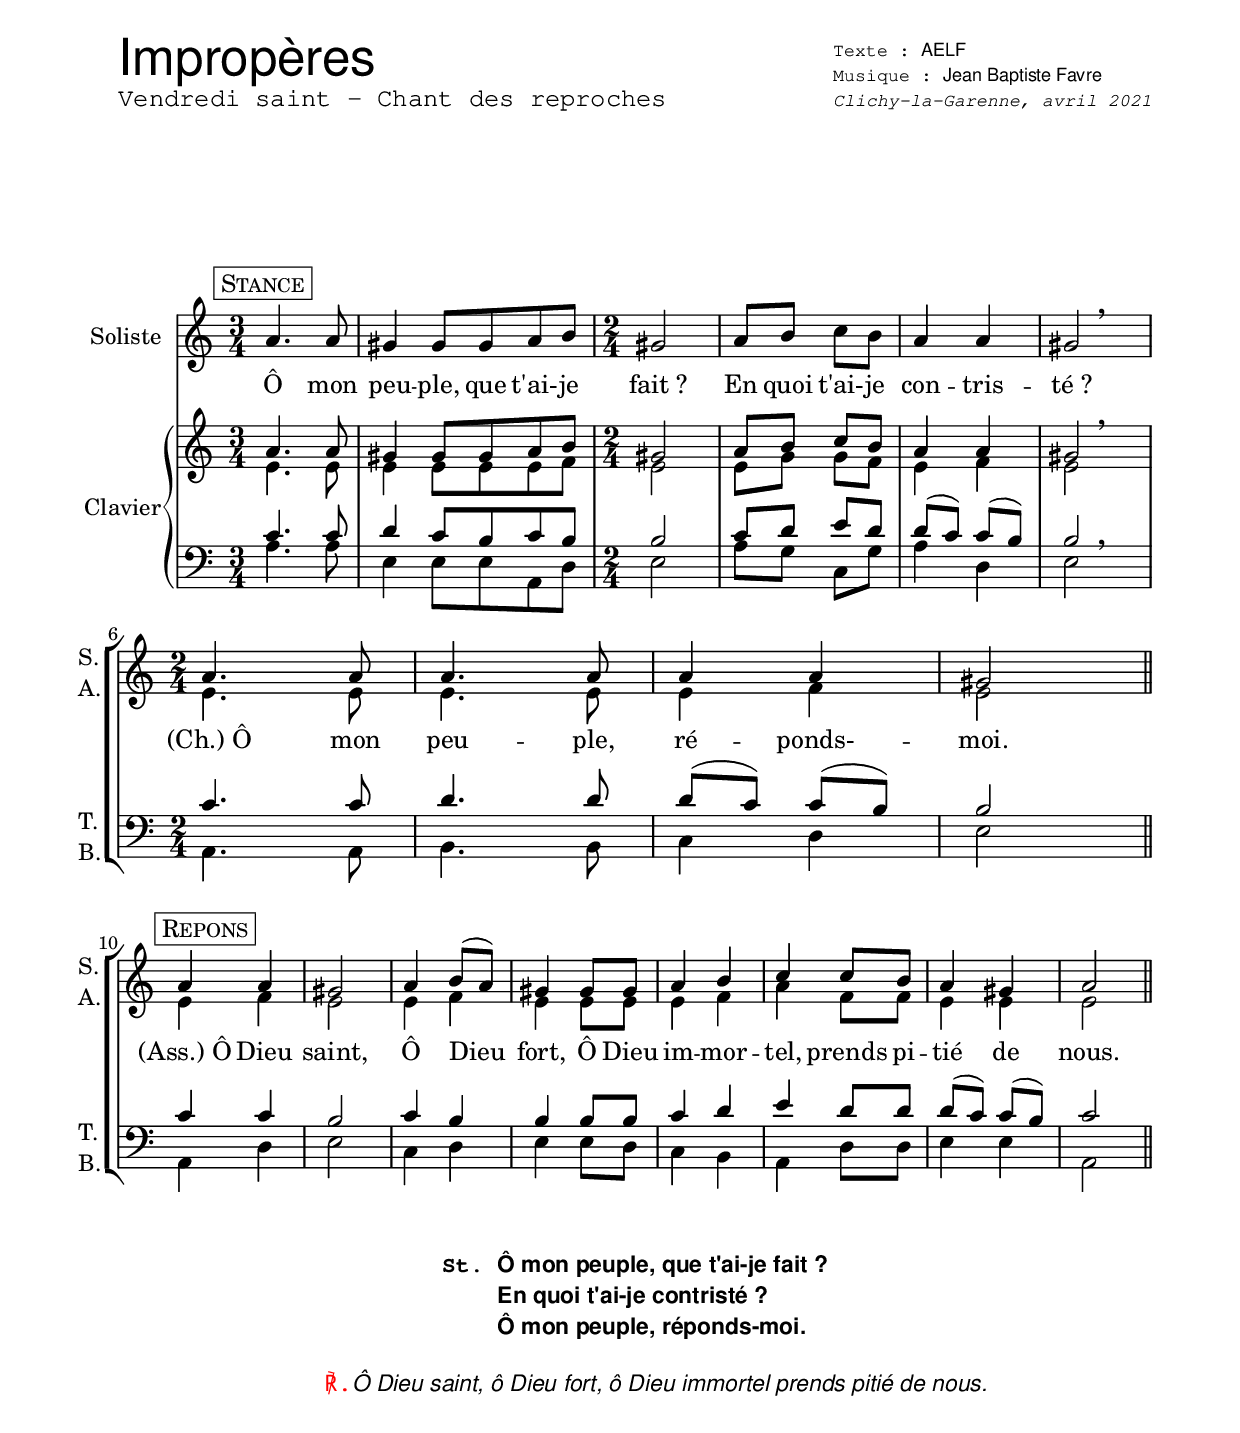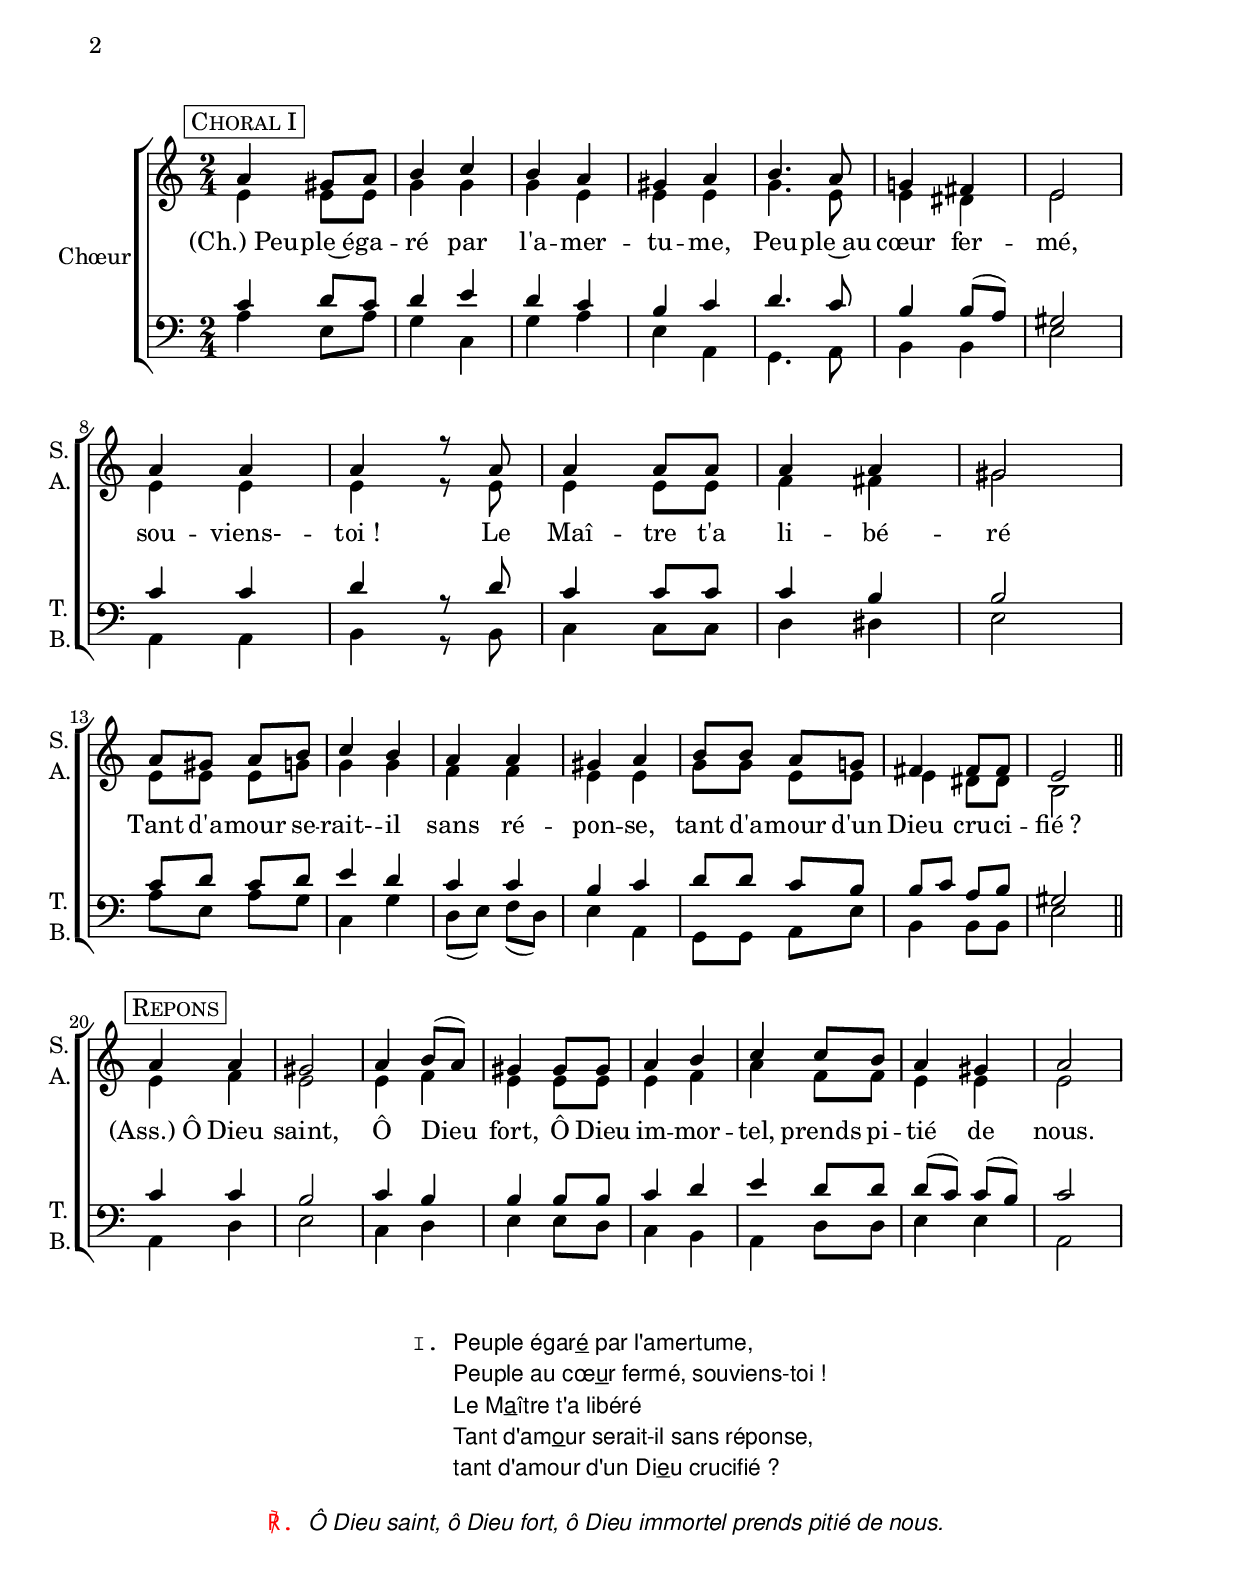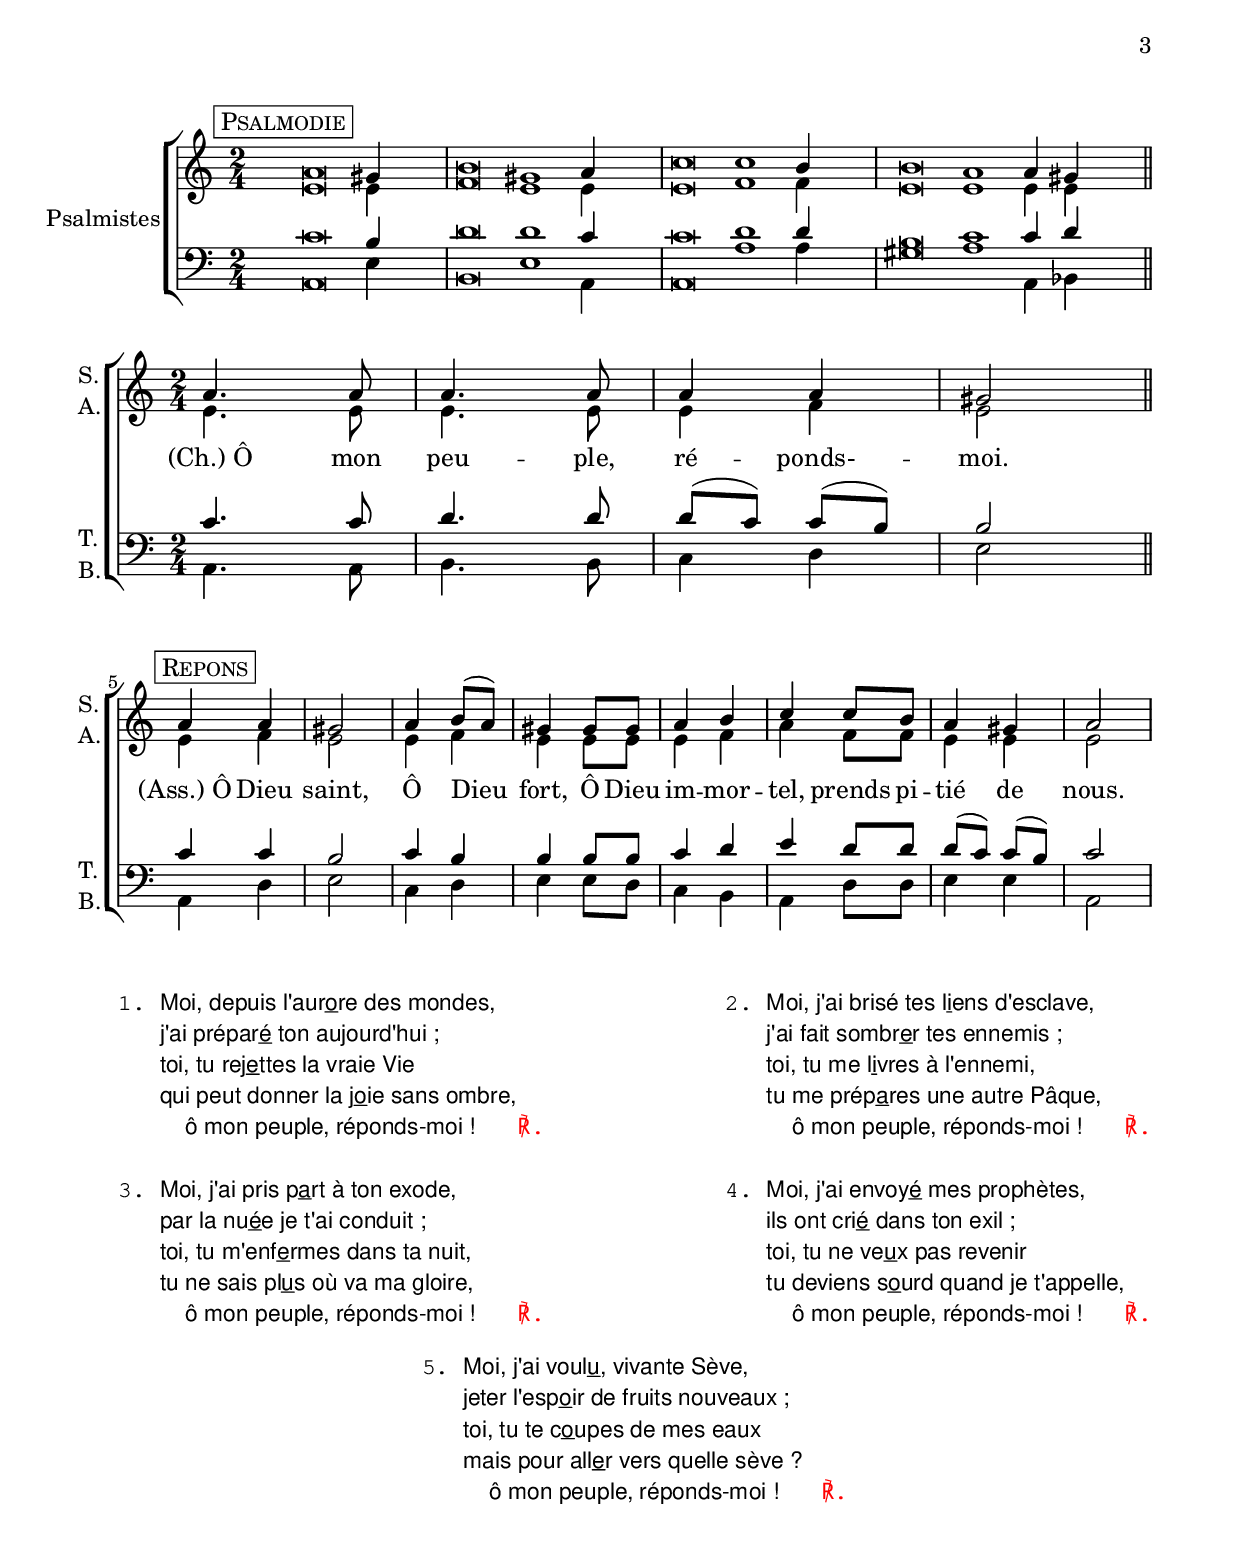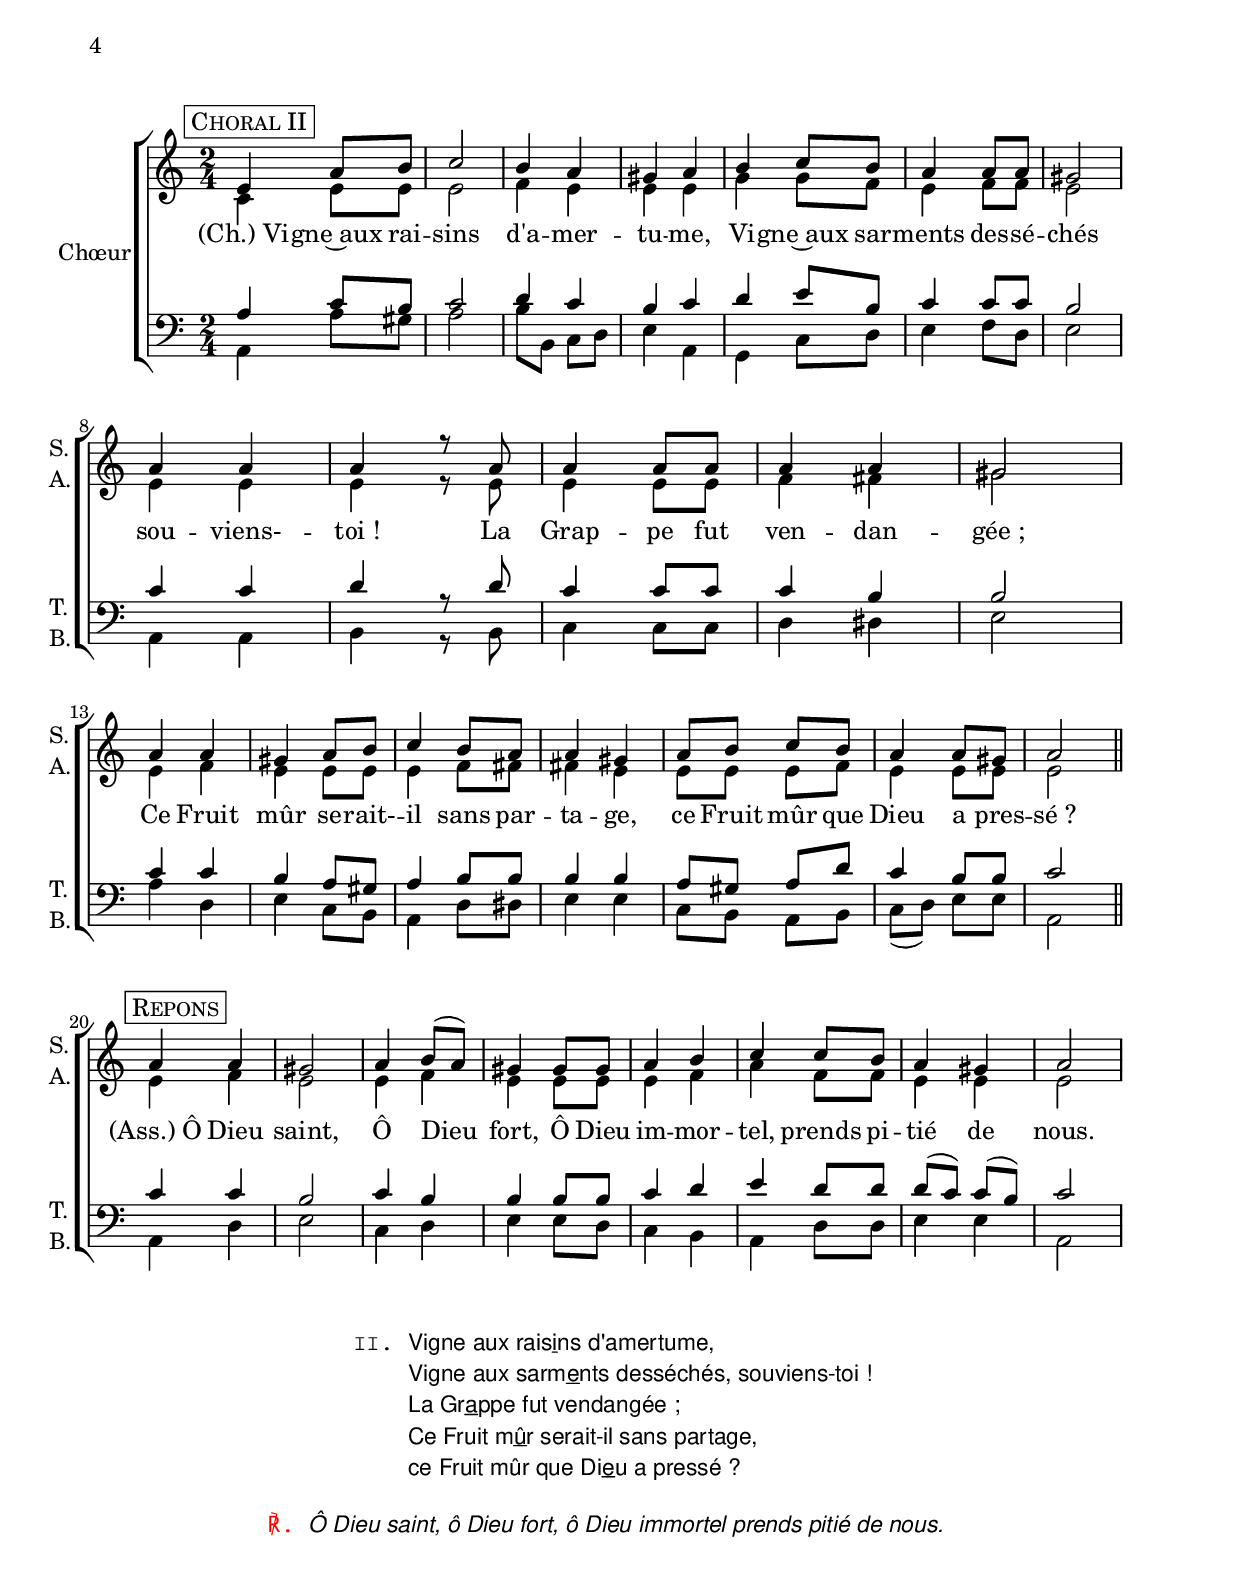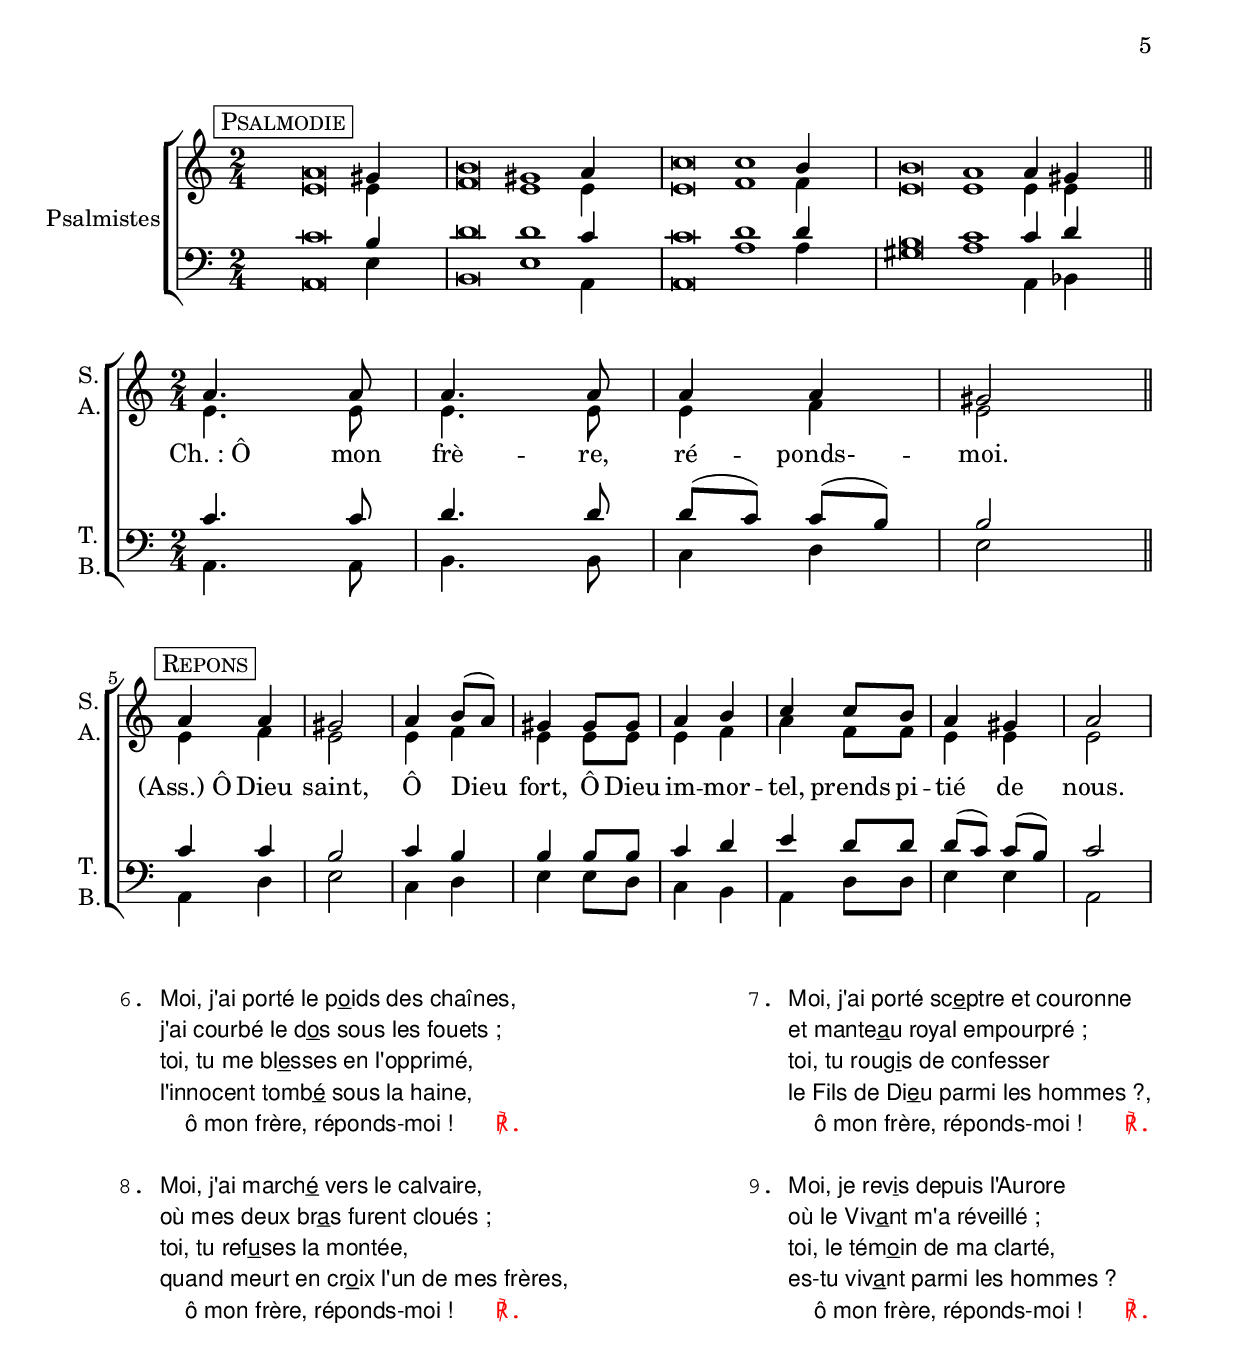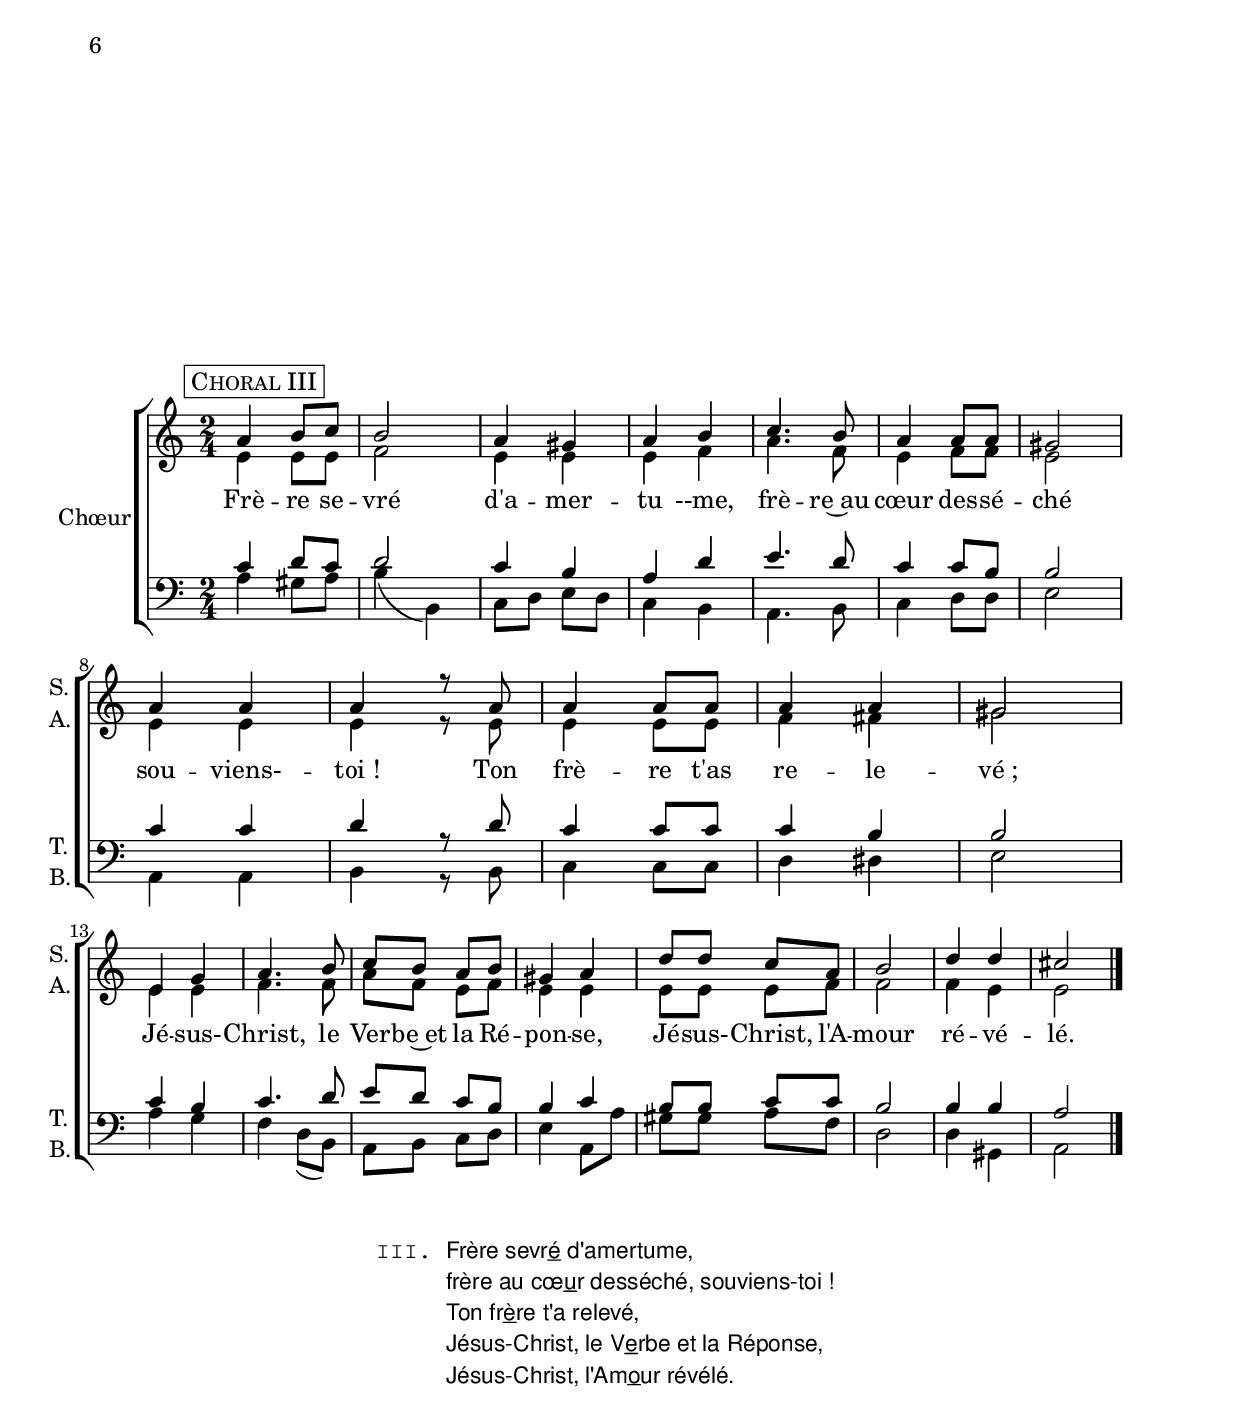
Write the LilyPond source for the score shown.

\version "2.22.0"
\language "english"
tRall = {
  \set Score.tempoHideNote = ##t
  \tempo 4=70
}
tAcce = {
  \set Score.tempoHideNote = ##t
  \tempo 2=100
}
cesure = {
  \tag #'audio s4
}

\include "../libs/commonFunctions.ily"

%%%%%
%%%%%
%%%%%
%%%%%
%%%%%
%%%%% Définitions des partitions
%%%%%
%%%%%
title = "Impropères"
subtitle = "Vendredi saint - Chant des reproches"
composer = "Jean Baptiste Favre"
poet = "AELF"
dedication = "Clichy-la-Garenne, avril 2021"

midiInstrumentName = "acoustic grand"

global = {
  \key a \minor
  \time 2/4
  }

%%%%%
%%%%%
%%%%%
%%%%%
%%%%%
%%%%% Stance pour soliste et orgue
%%%%%
%%%%%
stanceRhythms = { \set Score.tempoHideNote = ##t \tempo 4 = 60 \time 3/4 \partial 2 s2 s2. \time 2/4 s2*4 \breathe }
stanceMelody = { a4. a8 gs4 gs8 gs a b gs2 a8 b c b a4 a gs!2 }
stanceSopranoMusic = \relative c'' { \stanceMelody }
stanceAltoMusic = \relative c' { e4. e8 e4 e8 e e f  e2 e8 g g f e4 f e2 }
stanceTenorMusic = \relative c' { c4. c8 d4 c8 b c b b2 c8 d e d d (c) c (b) b2 }
stanceBassMusic = \relative c' { a4. a8 e4 e8 e a, d e2 a8 g c, g' a4 d, e2 }
stanceLyrics = \lyricmode {
  Ô mon peu -- ple, que t'ai- -- je fait&nbsp;?
  En quoi t'ai- -- je con -- tris -- té&nbsp;?
}

%%%%%
%%%%%
%%%%%
%%%%%
%%%%%
%%%%% Répons pour chœur à 4 voix mixtes
%%%%%
%%%%%
reponRhythms = { s2*4 }
reponSopranoMusic = \relative c'' { a4. a8 a4. a8 a4 a gs2 }
reponAltoMusic = \relative c' { e4. e8 e4. e8 e4 f e2 }
reponTenorMusic = \relative c' { c4. c8 d4. d8 d (c) c (b) b2 }
reponBassMusic = \relative c { a4. a8 b4. b8 c4 d e2 }
% Paroles pour la Stance
reponOneLyrics = \lyricmode { (Ch.)&nbsp;Ô mon peu -- ple, ré -- ponds- -- moi. }
% Paroles pour Psalmodie II
reponTwoLyrics = \lyricmode { Ch.&nbsp;:&nbsp;Ô mon frè -- re, ré -- ponds- -- moi. }

%%%%%
%%%%%
%%%%%
%%%%%
%%%%%
%%%%% Antienne pour chœur à 4 voix mixtes
%%%%%
%%%%%
antienneRhythms = { \set Score.tempoHideNote = ##t \tempo 4 = 75 s2*8 }
antienneSopranoMusic = \relative c'' { a4 a4 gs2 a4 b8 (a) gs4 gs8 gs a4 b c c8 b a4 gs a2 }
antienneAltoMusic = \relative c' { e4 f e2 e4 f e e8 e e4 f4 a4 f8 f e4 e e2 }
antienneTenorMusic = \relative c' { c4 c4 b2 c4 b b4 b8 b c4 d4 e4 d8 d d (c) c (b) c2 }
antienneBassMusic = \relative c { a4 d e2 c4 d e4 e8 d c4 b4 a d8 d e4 e a,2 }
antienneLyrics = \lyricmode { (Ass.)&nbsp;Ô Dieu saint, Ô Dieu fort, Ô Dieu im -- mor -- tel, prends pi -- tié de nous. }

%%%%%
%%%%%
%%%%%
%%%%%
%%%%%
%%%%% Choral & Psaume I pour chœur à 4 voix mixtes
%%%%%
%%%%%
choralOnePartOneRhythms = { \global \markCustom "Choral I" s2*7 }
choralOnePartOneSopranoMusic = \relative c'' { a4 gs!8 a b4 c b a gs a b4. a8 g!4 fs e2 }
choralOnePartOneAltoMusic =  \relative c' { e4 e8 e g4 g g e e e g4. e8 e4 ds e2 }
choralOnePartOneTenorMusic = \relative c' { c4 d8 c d4 e d c b c d4. c8 b4 b8 (a) gs2 }
choralOnePartOneBassMusic = \relative c' { a4 e8 a g4 c, g' a e a,4 g4. a8 b4 b e2 }
choralOnePartOneLyrics = \lyricmode {
  (Ch.)&nbsp;Peu -- ple~é -- ga -- ré par l'a -- mer -- tu -- me,
  Peu -- ple~au cœur fer -- mé,
}

choralOneReponRhythms = { s2*5 }
choralOneReponSopranoMusic = \relative c'' { a4 a a r8 a8 a4 a8 a a4 a gs2 }
choralOneReponAltoMusic = \relative c' { e4 e e4 r8 e8 e4 e8 e f4 fs gs2 }
choralOneReponTenorMusic = \relative c' { c4 c d4 r8 d8 c4 c8 c c4 b b2 }
choralOneReponBassMusic = \relative c { a4 a b4 r8 b8 c4 c8 c d4 ds e2 }
choralOneReponLyrics = \lyricmode { sou -- viens- -- toi&nbsp;! Le Maî -- tre t'a li -- bé -- ré }

choralOnePartTwoRhythms = { s2*7 }
choralOnePartTwoSopranoMusic = \relative c'' { a8 gs!8 a8 b c4 b a a gs a b8 b a g! fs4 fs8 fs e2 }
choralOnePartTwoAltoMusic =  \relative c' { e8 e e g g4 g f f e e g8 g e e e4 ds8 ds b2 }
choralOnePartTwoTenorMusic = \relative c' { c8 d8 c d e4 d c c b c d8 d c b b c a b gs2 }
choralOnePartTwoBassMusic = \relative c' { a8 e8 a g c,4 g' d8 (e) f (d) e4 a,4 g8 g a e' b4 b8 b e2 }
choralOnePartTwoLyrics = \lyricmode {
  Tant d'a -- mour se -- rait- -- il sans ré -- pon -- se,
  tant d'a -- mour d'un Dieu cru -- ci -- fié&nbsp;?
}

%%%%%
%%%%%
%%%%%
%%%%%
%%%%%
%%%%% Choral & Psaume II pour chœur à 4 voix mixtes
%%%%%
%%%%%
choralTwoPartOneRhythms = { \global \markCustom "Choral II" s2*7 }
choralTwoPartOneSopranoMusic = \relative c' { e4 a8 b c2 b4 a gs a b4 c8 b a4 a8 a gs2 }
choralTwoPartOneAltoMusic =  \relative c' { c4 e8 e e2 f4 e e e g g8 f e4 f8 f  e2 }
choralTwoPartOneTenorMusic = \relative c' { a4 c8 b c2 d4 c b c d e8 b c4 c8 c b2 }
choralTwoPartOneBassMusic = \relative c { a4 a'8 gs a2 b8 b, c d e4 a,4 g4 c8 d e4 f8 d e2 }
choralTwoPartOneLyrics = \lyricmode {
  (Ch.)&nbsp;Vi -- gne~aux rai -- sins d'a -- mer -- tu -- me,
  Vi -- gne~aux sar -- ments des -- sé -- chés
}

choralTwoReponRhythms = { s2*5 }
choralTwoReponSopranoMusic = \relative c'' { a4 a a r8 a8 a4 a8 a a4 a gs2 }
choralTwoReponAltoMusic = \relative c' { e4 e e4 r8 e8 e4 e8 e f4 fs gs2 }
choralTwoReponTenorMusic = \relative c' { c4 c d4 r8 d8 c4 c8 c c4 b b2 }
choralTwoReponBassMusic = \relative c { a4 a b4 r8 b8 c4 c8 c d4 ds e2 }
choralTwoReponLyrics = \lyricmode { sou -- viens- -- toi&nbsp;! La Grap -- pe fut ven -- dan -- gée&nbsp;; }

choralTwoPartTwoRhythms = { s2*7 }
choralTwoPartTwoSopranoMusic = \relative c'' { a4 a gs a8 b c4 b8 a a4 gs4 a8 b c b a4 a8 gs a2 }
choralTwoPartTwoAltoMusic =  \relative c' { e4 f e e8 e e4 f8 fs fs4 e e8 e e f e4 e8 e e2 }
choralTwoPartTwoTenorMusic = \relative c' { c4 c b a8 gs a4 b8 b b4 b a8 gs a d c4 b8 b c2 }
choralTwoPartTwoBassMusic = \relative c' { a4 d, e c8 b a4 d8 ds e4 e c8 b a b c8 (d8) e8 e a,2 }
choralTwoPartTwoLyrics = \lyricmode {
  Ce Fruit mûr se -- rait- -- il sans par -- ta -- ge,
  ce Fruit mûr que Dieu a pres -- sé&nbsp;?
}

%%%%%
%%%%%
%%%%%
%%%%%
%%%%%
%%%%% Choral III pour chœur à 4 voix mixtes
%%%%%
%%%%%
choralThreePartOneRhythms = { \global \markCustom "Choral III" s2*7 }
choralThreePartOneSopranoMusic = \relative c'' { a4 b8 c b2 a4 gs a b c4. b8 a4 a8 a gs2 }
choralThreePartOneAltoMusic =  \relative c' { e4 e8 e f2 e4 e e f a4. f8 e4 f8 f e2 }
choralThreePartOneTenorMusic = \relative c' { c4 d8 c d2 c4 b a d e4. d8 c4 c8 b b2 }
choralThreePartOneBassMusic = \relative c' { a4 gs8 a b4 (b,) c8 d e d c4 b a4. b8 c4 d8 d e2 }
choralThreePartOneLyrics = \lyricmode {
  Frè -- re se -- vré d'a -- mer -- tu --me,
  frè -- re~au cœur des -- sé -- ché
}

choralThreeReponRhythms = { s2*5 }
choralThreeReponSopranoMusic = \relative c'' { a4 a a r8 a8 a4 a8 a a4 a gs2 }
choralThreeReponAltoMusic = \relative c' { e4 e e4 r8 e8 e4 e8 e f4 fs gs2 }
choralThreeReponTenorMusic = \relative c' { c4 c d4 r8 d8 c4 c8 c c4 b b2 }
choralThreeReponBassMusic = \relative c { a4 a b4 r8 b8 c4 c8 c d4 ds e2 }
choralThreeReponLyrics = \lyricmode { sou -- viens- -- toi&nbsp;! Ton frè -- re t'as re -- le -- vé&nbsp;; }

choralThreePartTwoRhythms = { s2*8 }
choralThreePartTwoSopranoMusic = \relative c' { e4 g a4. b8 c b a b gs4 a4 d8 d c a b2 d4 d cs2 }
choralThreePartTwoAltoMusic =  \relative c' { e4 e f4. f8 a f e f e4 e4 e8 e e f f2 f4 e e2}
choralThreePartTwoTenorMusic = \relative c' { c4 b c4. d8 e d c b b4 c b8 b c c b2 b4 b a2 }
choralThreePartTwoBassMusic = \relative c' { a4 g f d8 (b) a8 b c d e4 a,8 a' gs8 gs a f d2 d4 gs, a2 }
choralThreePartTwoLyrics = \lyricmode {
  Jé -- sus- -- Christ, le Ver -- be~et la Ré -- pon -- se,
  Jé -- sus- -- Christ, l'A -- mour ré -- vé -- lé.
}

choralPsalmRhythms = { \cadenzaOn \cesure \tAcce s\breve \tRall s4 \cesure \bar "|" \tAcce s\breve s1 \tRall s4 \cesure \bar "|" \tAcce s\breve s1 \tRall s4 \cesure \bar "|" \tAcce s\breve s1 \tRall s4 s \cesure \cadenzaOff }
choralPsalmSoprano = \relative c'' { \cesure a\breve gs4 \cesure b\breve gs!1 a4  \cesure c\breve c1  b4 \cesure b\breve   a1 a4 gs! \cesure }
choralPsalmAlto =    \relative c'  { \cesure e\breve e4  \cesure f\breve e1   e4  \cesure e\breve f1  f4 \cesure e\breve   e1 e4 e \cesure }
choralPsalmTenor =   \relative c'  { \cesure c\breve b4  \cesure d\breve d1   c4  \cesure c\breve d1  d4 \cesure b\breve   c1 c4 d \cesure }
choralPsalmBass =    \relative c   { \cesure a\breve e'4 \cesure b\breve e1   a,4 \cesure a\breve a'1 a4 \cesure gs!\breve a1 a,4 bf \cesure }

%%%%%
%%%%%
%%%%%
%%%%%
%%%%%
%%%%% Impression de la partition
%%%%%
%%%%%
%%%%%
%%%%%
%%%%%
\paper {
  top-margin = 1\cm
  bottom-margin = 1\cm
  left-margin = 1\cm
  right-margin = 1\cm
  indent = 1\cm
  % Plan for recto-verso printing with inner margin
  two-sided = ##t
  inner-margin =  2\cm
  outer-margin = 1.5\cm
  }
MidiOutput = \midi {
      \context {
        \Staff
        \remove "Staff_performer"
      }
      \context {
        \Voice
        \consists "Staff_performer"
      }
      \tempo 4 = 75
      \set midiMergeUnisons = ##t
    }
FirstScorePaper = \paper {
    markup-system-spacing = #'((basic-distance . 15)
       (minimum-distance . 15)
       (padding . 15)
       (stretchability . 15))
    top-markup-spacing = #'((basic-distance . 5)
       (minimum-distance . 5)
       (padding . 5)
       (stretchability . 5))
    top-system-spacing = #'((basic-distance . 5)
       (minimum-distance . 5)
       (padding . 5)
       (stretchability . 5))
    system-system-spacing = #'((basic-distance . 8)
       (minimum-distance . 8)
       (padding . 3)
       (stretchability . 3))
    scoreTitleMarkup = \markup \columns {
        \fill-line {
            \column {
              \line {
                \left-column {
                  \vspace #1.1
                  \fontsize #7 \sans \fromproperty #'header:title
                  \fontsize #1 \typewriter \fromproperty #'header:subtitle
                }
              }
            }
            \column {
              \vspace #0.5
              \fontsize #-2 \line {
                \left-column {
                  \concat { \typewriter "Texte&nbsp;: " \sans \fromproperty #'header:poet }
                  \concat { \typewriter "Musique&nbsp;: " \sans \fromproperty #'header:composer }
                  \typewriter \italic \fromproperty #'header:dedication
                }
              }
            }
          }
      }
    oddFooterMarkup = \markup {}
    #(include-special-characters)
  }
OtherScoresPaper = \paper {
    markup-system-spacing = #'((basic-distance . 5)
       (minimum-distance . 5)
       (padding . 5)
       (stretchability . 5))
    top-markup-spacing = #'((basic-distance . 5)
       (minimum-distance . 5)
       (padding . 5)
       (stretchability . 5))
    top-system-spacing = #'((basic-distance . 5)
       (minimum-distance . 5)
       (padding . 5)
       (stretchability . 5))
    system-system-spacing = #'((basic-distance . 5)
       (minimum-distance . 5)
       (padding . 5)
       (stretchability . 5))
    oddFooterMarkup = \markup {}
    #(include-special-characters)
  }
LastScorePaper = \paper {
    top-system-spacing = #'((basic-distance . 5)
       (minimum-distance . 30)
       (padding . 30)
       (stretchability . 5))
    system-system-spacing = #'((basic-distance . 8)
       (minimum-distance . 8)
       (padding . 3)
       (stretchability . 3))
    oddFooterMarkup = \markup {}
    #(include-special-characters)
}
FirstScoreHeader = \header {
    title = \title
    subtitle = \subtitle
    composer = \composer
    poet = \poet
    dedication = \dedication
  }
OtherScoresHeader = \header {
    title = ##f
    subtitle = ##f
    composer = ##f
    poet = ##f
    dedication = ##f
  }

%%%%%
%%%%%
%%%%%
%%%%%
%%%%%
%%%%% Stance pour soliste et orgue
%%%%%
%%%%%
\bookpart {
  \FirstScorePaper
  \score {
    {
      <<
        \new Staff = "stanceSolistStaff" \with { instrumentName = "Soliste" midiInstrument = \midiInstrumentName }
        <<
          \clef "treble"
          \new Voice = "stanceRhythms" { \markCustom "Stance" \global \stanceRhythms }
          \new Voice = "stanceMelody" { \relative c'' { \stanceMelody } }
        >>
        \new Lyrics \lyricsto "stanceMelody" { \stanceLyrics }
        \new PianoStaff = "stancePiano" \with { instrumentName = "Clavier" midiInstrument = \midiInstrumentName }
        <<
          \new Staff = "stancePianoHighStaff"
          <<
            \clef "treble"
            \new Voice = "stancePianoRhythms" { \stanceRhythms \break }
            \new Voice = "stancePianoSoprano" { \voiceOne \stanceSopranoMusic }
            \new Voice = "stancePianoAlto" { \voiceTwo \stanceAltoMusic }
          >>
          \new Staff  = "stancePianoLowStaff"
          <<
            \clef "bass"
            \new Voice = "stancePianoRhythms" { \stanceRhythms }
            \new Voice = "stancePianoTenor" { \voiceOne \stanceTenorMusic }
            \new Voice = "stancePianoBass" { \voiceTwo \stanceBassMusic }
          >>
        >>
      >>
      \new ChoirStaff = "stanceChoirStaff"
      <<
        \new Staff = "stanceHighStaff" \with { shortInstrumentName = \markup { \column { "S." "A." } } midiInstrument = \midiInstrumentName }
        <<
          \clef "treble"
          \new Voice = "stanceRhythms" { \reponRhythms \bar "||" \break \markCustom "Repons" \antienneRhythms \bar "||" }
          \new Voice = "stanceSoprano" { \voiceOne \reponSopranoMusic \antienneSopranoMusic }
          \new Voice = "stanceAlto" { \voiceTwo \reponAltoMusic \antienneAltoMusic }
        >>
        \new Lyrics \lyricsto "stanceSoprano" { \reponOneLyrics \antienneLyrics }
        \new Staff  = "stanceLowStaff" \with { shortInstrumentName = \markup { \column { "T." "B." } } midiInstrument = \midiInstrumentName }
        <<
          \clef "bass"
          \new Voice = "stanceRhythms" { \reponRhythms \antienneRhythms }
          \new Voice = "stanceTenor" { \voiceOne \reponTenorMusic \antienneTenorMusic}
          \new Voice = "stanceBass" { \voiceTwo \reponBassMusic \antienneBassMusic }
        >>
      >>
    }
    \layout {
        ragged-last = ##f
        \context {
            \Staff
            \RemoveEmptyStaves
        }
    }
    \MidiOutput
    \FirstScoreHeader
  }
  \markuplist {
    \override #'(font-family . sans)
    \column {
      \fill-line {
        \column {
          \concat { \bold { \typewriter "St. " "Ô mon peuple, que t'ai-je fait ?" } }
          \concat { \bold { \typewriter "    " "En quoi t'ai-je contristé ?" } }
          \concat { \bold { \typewriter "    " "Ô mon peuple, réponds-moi." } }
        }
      }
    }
    \vspace #1
    \override #'(font-family . sans)
    \column {
      \fill-line {
        \column {
          \concat {  \with-color #red { \typewriter "   ℟." } \italic "Ô Dieu saint, ô Dieu fort, ô Dieu immortel prends pitié de nous." }
        }
      }
    }
  }
}

%%%%%
%%%%%
%%%%%
%%%%%
%%%%%
%%%%% Choral I pour chœur à 4 voix
%%%%%
%%%%%
\bookpart {
  \OtherScoresPaper
  \score {
    {
      \new ChoirStaff = "choralChoirStaff" \with { instrumentName = "Chœur" } <<
        \new Staff = "choralChoirHighStaff" \with { shortInstrumentName = \markup { \column { "S." "A." } } } <<
          \clef "treble"
          \new Voice = "choralRhythms" { \choralOnePartOneRhythms \break \choralOneReponRhythms \break \choralOnePartTwoRhythms \bar "||" \break \markCustom "Repons" \antienneRhythms }
          \new Voice = "choralSoprano" { \voiceOne \choralOnePartOneSopranoMusic \choralOneReponSopranoMusic \choralOnePartTwoSopranoMusic \antienneSopranoMusic }
          \new Voice = "choralAlto" { \voiceTwo \choralOnePartOneAltoMusic \choralOneReponAltoMusic \choralOnePartTwoAltoMusic \antienneAltoMusic }
        >>
        \new Lyrics \lyricsto "choralSoprano" { \choralOnePartOneLyrics \choralOneReponLyrics \choralOnePartTwoLyrics \antienneLyrics }
        \new Staff  = "choralChoirLowStaff" \with { shortInstrumentName = \markup { \column { "T." "B." } } } <<
          \clef "bass"
          \new Voice = "choralRhythms" { \choralOnePartOneRhythms \choralOneReponRhythms \choralOnePartTwoRhythms \antienneRhythms }
          \new Voice = "choralTenor" { \voiceOne \choralOnePartOneTenorMusic \choralOneReponTenorMusic \choralOnePartTwoTenorMusic \antienneTenorMusic }
          \new Voice = "choralBass" { \voiceTwo \choralOnePartOneBassMusic \choralOneReponBassMusic \choralOnePartTwoBassMusic \antienneBassMusic }
        >>
      >>
    }
    \layout {
        ragged-last = ##f
        \context {
            \Staff
            \RemoveEmptyStaves
        }
    }
    \MidiOutput
    \OtherScoresHeader
  }
  \markuplist {
    \override #'(font-family . sans)
    \column {
      \fill-line {
        \column {
          \concat { \typewriter "  I. " "Peuple égar" \underline é " par l'amertume," }
          \concat { \typewriter "     " "Peuple au cœ" \underline u "r fermé, souviens-toi&nbsp;!" }
          \concat { \typewriter "     " "Le M" \underline a "ître t'a libéré" }
          \concat { \typewriter "     " "Tant d'am" \underline o "ur serait-il sans réponse," }
          \concat { \typewriter "     " "tant d'amour d'un Di" \underline e "u crucifié&nbsp;?" }
        }
      }
      \vspace #1
      \column {
        \fill-line {
          \column {
            \concat { \with-color #red { \typewriter "℟. " } \italic { "Ô Dieu saint, ô Dieu fort, ô Dieu immortel prends pitié de nous." } }
          }
        }
      }
    }
  }
}

%%%%%
%%%%%
%%%%%
%%%%%
%%%%%
%%%%% Psalmodie I pour solistes et chœur à 4 voix
%%%%%
%%%%%
\bookpart {
  \OtherScoresPaper
  \score {
    {
      \new ChoirStaff = "psalmodyChoirStaff" \with { instrumentName = "Psalmistes" }
      {
        <<
          \new Staff = "psalmodyHighStaff"
          <<
            \clef "treble"
            \new Voice = "psalmodyRhythms" { \global \markCustom "Psalmodie" \choralPsalmRhythms \bar "||" \break }
            \new Voice = "psalmodySoprano" { \voiceOne \choralPsalmSoprano }
            \new Voice = "psalmodyAlto" { \voiceTwo \choralPsalmAlto }
          >>
          \new Staff  = "psalmodyLowStaff" <<
            \clef "bass"
            \new Voice = "psalmodyRhythms" { \global \choralPsalmRhythms }
            \new Voice = "psalmodyTenor" { \voiceOne \choralPsalmTenor }
            \new Voice = "psalmodyBass" { \voiceTwo \choralPsalmBass }
          >>
        >>
        <<
          \new Staff = "psalmodyReponHighStaff" \with { shortInstrumentName = \markup { \column { "S." "A." } } }
          <<
            \clef "treble"
            \new Voice = "psalmodyReponRhythms" { \reponRhythms \bar "||" \break \markCustom "Repons" \antienneRhythms }
            \new Voice = "psalmodyReponSoprano" { \voiceOne \reponSopranoMusic \antienneSopranoMusic }
            \new Voice = "psalmodyReponAlto" { \voiceTwo \reponAltoMusic \antienneAltoMusic }
          >>
          \new Lyrics \lyricsto "psalmodyReponSoprano" { \reponOneLyrics \antienneLyrics }
          \new Staff  = "psalmodyReponLowStaff" \with { shortInstrumentName = \markup { \column { "T." "B." } } }
          <<
            \clef "bass"
            \new Voice = "psalmodyReponRhythms" { \reponRhythms \antienneRhythms }
            \new Voice = "psalmodyReponTenor" { \voiceOne \reponTenorMusic \antienneTenorMusic }
            \new Voice = "psalmodyReponBass" { \voiceTwo \reponBassMusic \antienneBassMusic }
          >>
        >>
      }
    }
    \layout {
        ragged-last = ##f
        \context {
            \Staff
            \RemoveEmptyStaves
        }
    }
    \MidiOutput
    \OtherScoresHeader
  }
  \markuplist {
    \override #'(font-family . sans)
    \column {
      \fill-line {
        \left-column{
          \concat { \typewriter "1. " "Moi, depuis l'aur" \underline o "re des mondes," }
          \concat { \typewriter "   " "j'ai prépar" \underline é " ton aujourd'hui&nbsp;;" }
          \concat { \typewriter "   " "toi, tu rej" \underline e "ttes la vraie Vie" }
          \concat { \typewriter "   " "qui peut donner la j" \underline o "ie sans ombre," }
          \concat { \typewriter "   " "    ô mon peuple, réponds-moi&nbsp;!" \with-color #red { \typewriter "   ℟." } }
          \vspace #1
          \concat { \typewriter "3. " "Moi, j'ai pris p" \underline a "rt à ton exode," }
          \concat { \typewriter "   " "par la nu" \underline é "e je t'ai conduit&nbsp;;" }
          \concat { \typewriter "   " "toi, tu m'enf" \underline e "rmes dans ta nuit," }
          \concat { \typewriter "   " "tu ne sais pl" \underline u "s où va ma gloire," }
          \concat { \typewriter "   " "    ô mon peuple, réponds-moi&nbsp;!" \with-color #red { \typewriter "   ℟." } }
        }
        \hspace #1
        \left-column {
          \concat { \typewriter "2. " "Moi, j'ai brisé tes l" \underline i "ens d'esclave," }
          \concat { \typewriter "   " "j'ai fait sombr" \underline e "r tes ennemis&nbsp;;" }
          \concat { \typewriter "   " "toi, tu me l" \underline i "vres à l'ennemi," }
          \concat { \typewriter "   " "tu me prép" \underline a "res une autre Pâque," }
          \concat { \typewriter "   " "    ô mon peuple, réponds-moi&nbsp;!" \with-color #red { \typewriter "   ℟." } }
          \vspace #1
          \concat { \typewriter "4. " "Moi, j'ai envoy" \underline é " mes prophètes," }
          \concat { \typewriter "   " "ils ont cri" \underline é " dans ton exil&nbsp;;" }
          \concat { \typewriter "   " "toi, tu ne ve" \underline u "x pas revenir" }
          \concat { \typewriter "   " "tu deviens s" \underline o "urd quand je t'appelle," }
          \concat { \typewriter "   " "    ô mon peuple, réponds-moi&nbsp;!" \with-color #red { \typewriter "   ℟." } }
        }
      }
      \vspace #1
      \fill-line {
        \column {
          \concat { \typewriter "5. " "Moi, j'ai voul" \underline u ", vivante Sève," }
          \concat { \typewriter "   " "jeter l'esp" \underline o "ir de fruits nouveaux&nbsp;;" }
          \concat { \typewriter "   " "toi, tu te c" \underline o "upes de mes eaux" }
          \concat { \typewriter "   " "mais pour all" \underline e "r vers quelle sève&nbsp;?" }
          \concat { \typewriter "   " "    ô mon peuple, réponds-moi&nbsp;!" \with-color #red { \typewriter "   ℟." } }
        }
      }
    }
  }
}

%%%%%
%%%%%
%%%%%
%%%%%
%%%%%
%%%%% Chœur II et chœur à 4 voix
%%%%%
%%%%%
\bookpart {
  \OtherScoresPaper
  \score {
    {
      \new ChoirStaff = "choralChoirStaff" \with { instrumentName = "Chœur" } <<
        \new Staff = "choralChoirHighStaff" \with { shortInstrumentName = \markup { \column { "S." "A." } } } <<
          \clef "treble"
          \new Voice = "choralRhythms" { \choralTwoPartOneRhythms \break \choralTwoReponRhythms \break \choralTwoPartTwoRhythms \bar "||" \break \markCustom "Repons" \antienneRhythms }
          \new Voice = "choralSoprano" { \voiceOne \choralTwoPartOneSopranoMusic \choralTwoReponSopranoMusic \choralTwoPartTwoSopranoMusic \antienneSopranoMusic }
          \new Voice = "choralAlto" { \voiceTwo \choralTwoPartOneAltoMusic \choralTwoReponAltoMusic \choralTwoPartTwoAltoMusic \antienneAltoMusic }
        >>
        \new Lyrics \lyricsto "choralSoprano" { \choralTwoPartOneLyrics \choralTwoReponLyrics \choralTwoPartTwoLyrics \antienneLyrics }
        \new Staff  = "choralChoirLowStaff" \with { shortInstrumentName = \markup { \column { "T." "B." } } } <<
          \clef "bass"
          \new Voice = "choralRhythms" { \choralTwoPartOneRhythms \choralTwoReponRhythms \choralTwoPartTwoRhythms \antienneRhythms }
          \new Voice = "choralTenor" { \voiceOne \choralTwoPartOneTenorMusic \choralTwoReponTenorMusic \choralTwoPartTwoTenorMusic \antienneTenorMusic }
          \new Voice = "choralBass" { \voiceTwo \choralTwoPartOneBassMusic \choralTwoReponBassMusic \choralTwoPartTwoBassMusic \antienneBassMusic }
        >>
      >>
    }
    \layout {
        ragged-last = ##f
        \context {
            \Staff
            \RemoveEmptyStaves
        }
    }
    \MidiOutput
    \OtherScoresHeader
  }
  \markuplist {
    \override #'(font-family . sans)
    \column {
      \fill-line {
        \column {
          \concat { \typewriter " II. " "Vigne aux rais" \underline i "ns d'amertume," }
          \concat { \typewriter "     " "Vigne aux sarm" \underline e "nts desséchés, souviens-toi&nbsp;!" }
          \concat { \typewriter "     " "La Gr" \underline a "ppe fut vendangée&nbsp;;" }
          \concat { \typewriter "     " "Ce Fruit m" \underline û "r serait-il sans partage," }
          \concat { \typewriter "     " "ce Fruit mûr que Di" \underline e "u a pressé&nbsp;?" }
        }
      }
      \vspace #1
      \fill-line {
        \column {
          \column {
            \concat { \with-color #red { \typewriter "℟. " } \italic { "Ô Dieu saint, ô Dieu fort, ô Dieu immortel prends pitié de nous." } }
          }
        }
      }
    }
  }
}

%%%%%
%%%%%
%%%%%
%%%%%
%%%%%
%%%%% Psalmodie II pour solistes et chœur à 4 voix
%%%%%
%%%%%
\bookpart {
  \OtherScoresPaper
  \score {
    {
      \new ChoirStaff = "psalmodyChoirStaff" \with { instrumentName = "Psalmistes" }
      {
        <<
          \new Staff = "psalmodyHighStaff"
          <<
            \clef "treble"
            \new Voice = "psalmodyRhythms" { \global \markCustom "Psalmodie" \choralPsalmRhythms \bar "||" \break }
            \new Voice = "psalmodySoprano" { \voiceOne \choralPsalmSoprano }
            \new Voice = "psalmodyAlto" { \voiceTwo \choralPsalmAlto }
          >>
          \new Staff  = "psalmodyLowStaff" <<
            \clef "bass"
            \new Voice = "psalmodyRhythms" { \global \choralPsalmRhythms }
            \new Voice = "psalmodyTenor" { \voiceOne \choralPsalmTenor }
            \new Voice = "psalmodyBass" { \voiceTwo \choralPsalmBass }
          >>
        >>
        <<
          \new Staff = "psalmodyReponHighStaff" \with { shortInstrumentName = \markup { \column { "S." "A." } } }
          <<
            \clef "treble"
            \new Voice = "psalmodyReponRhythms" { \reponRhythms \bar "||" \break \markCustom "Repons" \antienneRhythms }
            \new Voice = "psalmodyReponSoprano" { \voiceOne \reponSopranoMusic \antienneSopranoMusic }
            \new Voice = "psalmodyReponAlto" { \voiceTwo \reponAltoMusic \antienneAltoMusic }
          >>
          \new Lyrics \lyricsto "psalmodyReponSoprano" { \reponTwoLyrics \antienneLyrics }
          \new Staff  = "psalmodyReponLowStaff" \with { shortInstrumentName = \markup { \column { "T." "B." } } }
          <<
            \clef "bass"
            \new Voice = "psalmodyReponRhythms" { \reponRhythms \antienneRhythms }
            \new Voice = "psalmodyReponTenor" { \voiceOne \reponTenorMusic \antienneTenorMusic }
            \new Voice = "psalmodyReponBass" { \voiceTwo \reponBassMusic \antienneBassMusic }
          >>
        >>
      }
    }
    \layout {
        ragged-last = ##f
        \context {
            \Staff
            \RemoveEmptyStaves
        }
    }
    \MidiOutput
    \OtherScoresHeader
  }
  \markuplist {
    \override #'(font-family . sans)
    \column {
      \fill-line {
        \left-column{
          \concat { \typewriter "6. " "Moi, j'ai porté le p" \underline o "ids des chaînes," }
          \concat { \typewriter "   " "j'ai courbé le d" \underline o "s sous les fouets&nbsp;;" }
          \concat { \typewriter "   " "toi, tu me bl" \underline e "sses en l'opprimé," }
          \concat { \typewriter "   " "l'innocent tomb" \underline é " sous la haine," }
          \concat { \typewriter "   " "    ô mon frère, réponds-moi&nbsp;!" \with-color #red { \typewriter "   ℟." } }
          \vspace #1
          \concat { \typewriter "8. " "Moi, j'ai march" \underline é " vers le calvaire," }
          \concat { \typewriter "   " "où mes deux br" \underline a "s furent cloués&nbsp;;" }
          \concat { \typewriter "   " "toi, tu ref" \underline u "ses la montée," }
          \concat { \typewriter "   " "quand meurt en cr" \underline o "ix l'un de mes frères," }
          \concat { \typewriter "   " "    ô mon frère, réponds-moi&nbsp;!" \with-color #red { \typewriter "   ℟." } }
        }
        \hspace #1
        \left-column {
          \concat { \typewriter "7. " "Moi, j'ai porté sc" \underline e "ptre et couronne" }
          \concat { \typewriter "   " "et mante" \underline a "u royal empourpré&nbsp;;" }
          \concat { \typewriter "   " "toi, tu roug" \underline i "s de confesser" }
          \concat { \typewriter "   " "le Fils de Di" \underline e "u parmi les hommes&nbsp;?," }
          \concat { \typewriter "   " "    ô mon frère, réponds-moi&nbsp;!" \with-color #red { \typewriter "   ℟." } }
          \vspace #1
          \concat { \typewriter "9. " "Moi, je rev" \underline i "s depuis l'Aurore" }
          \concat { \typewriter "   " "où le Viv" \underline a "nt m'a réveillé&nbsp;;" }
          \concat { \typewriter "   " "toi, le tém" \underline o "in de ma clarté," }
          \concat { \typewriter "   " "es-tu viv" \underline a "nt parmi les hommes&nbsp;?" }
          \concat { \typewriter "   " "    ô mon frère, réponds-moi&nbsp;!" \with-color #red { \typewriter "   ℟." } }
        }
      }
    }
  }
}

%%%%%
%%%%%
%%%%%
%%%%%
%%%%%
%%%%% Choral III pour chœur à 4 voix
%%%%%
%%%%%
\bookpart {
  \LastScorePaper
  \score {
    {
      <<
        \new ChoirStaff = "choralChoirStaff" \with { instrumentName = "Chœur" } <<
          \new Staff = "choralChoirHighStaff" \with { shortInstrumentName = \markup { \column { "S." "A." } } } <<
            \clef "treble"
            \new Voice = "choralRhythms" { \choralThreePartOneRhythms \break \choralThreeReponRhythms \break \choralThreePartTwoRhythms \bar "|."}
            \new Voice = "choralSoprano" { \voiceOne \choralThreePartOneSopranoMusic \choralThreeReponSopranoMusic \choralThreePartTwoSopranoMusic }
            \new Voice = "choralAlto" { \voiceTwo \choralThreePartOneAltoMusic \choralThreeReponAltoMusic \choralThreePartTwoAltoMusic }
          >>
          \new Lyrics \lyricsto "choralSoprano" { \choralThreePartOneLyrics \choralThreeReponLyrics \choralThreePartTwoLyrics }
          \new Staff  = "choralChoirLowStaff" \with { shortInstrumentName = \markup { \column { "T." "B." } } } <<
            \clef "bass"
            \new Voice = "choralRhythms" { \choralThreePartOneRhythms \choralThreeReponRhythms \choralThreePartTwoRhythms }
            \new Voice = "choralTenor" { \voiceOne \choralThreePartOneTenorMusic \choralThreeReponTenorMusic \choralThreePartTwoTenorMusic }
            \new Voice = "choralBass" { \voiceTwo \choralThreePartOneBassMusic \choralThreeReponBassMusic \choralThreePartTwoBassMusic }
          >>
        >>
      >>
    }
    \layout {
        ragged-last = ##f
        \context {
            \Staff
            \RemoveEmptyStaves
        }
    }
    \MidiOutput
    \OtherScoresHeader
  }
  \markuplist {
    \override #'(font-family . sans)
    \column {
      \fill-line {
        \column {
          \concat { \typewriter "III. " "Frère sevr" \underline é " d'amertume," }
          \concat { \typewriter "     " "frère au cœ" \underline u "r desséché, souviens-toi&nbsp;!" }
          \concat { \typewriter "     " "Ton fr" \underline è "re t'a relevé," }
          \concat { \typewriter "     " "Jésus-Christ, le V" \underline e "rbe et la Réponse," }
          \concat { \typewriter "     " "Jésus-Christ, l'Am" \underline o "ur révélé." }
        }
      }
    }
  }
}
